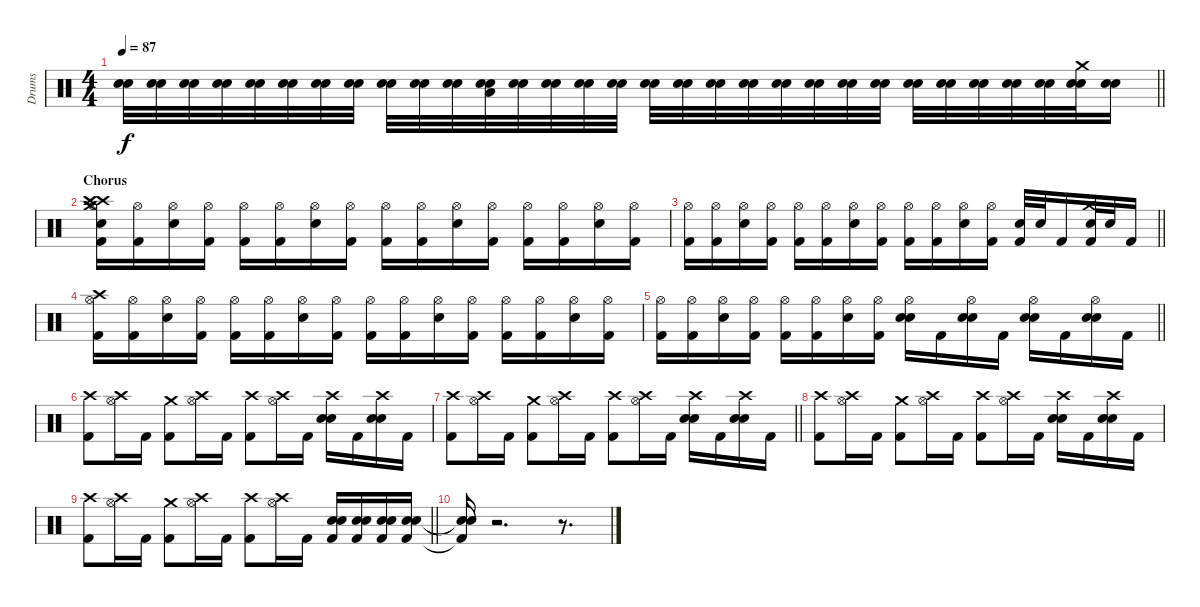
\track ("Drums" "Drums") {instrument percussion}
\staff {score}
\articulation defaults
\ts (4 4)
\tempo 87
\clef neutral
\barLineRight lightlight
\ks c
("Snare (hit) 2" "Electric Snare (hit)").32{dy f} ("Snare (hit) 2" "Electric Snare (hit)").32 ("Snare (hit) 2" "Electric Snare (hit)").32 ("Snare (hit) 2" "Electric Snare (hit)").32 ("Snare (hit) 2" "Electric Snare (hit)").32 ("Snare (hit) 2" "Electric Snare (hit)").32 ("Snare (hit) 2" "Electric Snare (hit)").32 ("Snare (hit) 2" "Electric Snare (hit)").32 ("Snare (hit) 2" "Electric Snare (hit)").32 ("Snare (hit) 2" "Electric Snare (hit)").32 ("Snare (hit) 2" "Electric Snare (hit)").32 ("Low Tom (hit)" "Snare (hit) 2" "Electric Snare (hit)").32 ("Snare (hit) 2" "Electric Snare (hit)").32 ("Snare (hit) 2" "Electric Snare (hit)").32 ("Snare (hit) 2" "Electric Snare (hit)").32 ("Snare (hit) 2" "Electric Snare (hit)").32 ("Snare (hit) 2" "Electric Snare (hit)").32 ("Snare (hit) 2" "Electric Snare (hit)").32 ("Snare (hit) 2" "Electric Snare (hit)").32 ("Snare (hit) 2" "Electric Snare (hit)").32 ("Snare (hit) 2" "Electric Snare (hit)").32 ("Snare (hit) 2" "Electric Snare (hit)").32 ("Snare (hit) 2" "Electric Snare (hit)").32 ("Snare (hit) 2" "Electric Snare (hit)").32 ("Snare (hit) 2" "Electric Snare (hit)").32 ("Snare (hit) 2" "Electric Snare (hit)").32 ("Snare (hit) 2" "Electric Snare (hit)").32 ("Snare (hit) 2" "Electric Snare (hit)").32 ("Snare (hit) 2" "Electric Snare (hit)").32 ("Crash medium (hit)" "Snare (hit) 2" "Electric Snare (hit)").32 ("Snare (hit) 2" "Electric Snare (hit)").16 |
\section ("" "Chorus")
("Crash high (hit)" "Crash high (hit)" "Hi-Hat (open)" "Crash medium (hit)" "Snare (hit) 2" "Kick (hit) 2").16 ("Hi-Hat (open)" "Kick (hit) 2").16 ("Hi-Hat (open)" "Snare (hit) 2").16 ("Hi-Hat (open)" "Kick (hit) 2").16 ("Hi-Hat (open)" "Kick (hit) 2").16 ("Hi-Hat (open)" "Kick (hit) 2").16 ("Hi-Hat (open)" "Snare (hit) 2").16 ("Hi-Hat (open)" "Kick (hit) 2").16 ("Hi-Hat (open)" "Kick (hit) 2").16 ("Hi-Hat (open)" "Kick (hit) 2").16 ("Hi-Hat (open)" "Snare (hit) 2").16 ("Hi-Hat (open)" "Kick (hit) 2").16 ("Hi-Hat (open)" "Kick (hit) 2").16 ("Hi-Hat (open)" "Kick (hit) 2").16 ("Hi-Hat (open)" "Snare (hit) 2").16 ("Hi-Hat (open)" "Kick (hit) 2").16 |
\barLineRight lightlight
("Hi-Hat (open)" "Kick (hit) 2").16 ("Hi-Hat (open)" "Kick (hit) 2").16 ("Hi-Hat (open)" "Snare (hit) 2").16 ("Hi-Hat (open)" "Kick (hit) 2").16 ("Hi-Hat (open)" "Kick (hit) 2").16 ("Hi-Hat (open)" "Kick (hit) 2").16 ("Hi-Hat (open)" "Snare (hit) 2").16 ("Hi-Hat (open)" "Kick (hit) 2").16 ("Hi-Hat (open)" "Kick (hit) 2").16 ("Hi-Hat (open)" "Kick (hit) 2").16 ("Hi-Hat (open)" "Snare (hit) 2").16 ("Hi-Hat (open)" "Kick (hit) 2").16 ("Snare (hit) 2" "Kick (hit) 2").32 "Snare (hit) 2".32 "Kick (hit) 2".16 ("Crash medium (hit)" "Snare (hit) 2" "Kick (hit) 2").32 "Snare (hit) 2".32 "Kick (hit) 2".16 |
("Crash high (hit)" "Hi-Hat (open)" "Kick (hit) 2").16 ("Hi-Hat (open)" "Kick (hit) 2").16 ("Hi-Hat (open)" "Snare (hit) 2").16 ("Hi-Hat (open)" "Kick (hit) 2").16 ("Hi-Hat (open)" "Kick (hit) 2").16 ("Hi-Hat (open)" "Kick (hit) 2").16 ("Hi-Hat (open)" "Snare (hit) 2").16 ("Hi-Hat (open)" "Kick (hit) 2").16 ("Hi-Hat (open)" "Kick (hit) 2").16 ("Hi-Hat (open)" "Kick (hit) 2").16 ("Hi-Hat (open)" "Snare (hit) 2").16 ("Hi-Hat (open)" "Kick (hit) 2").16 ("Hi-Hat (open)" "Kick (hit) 2").16 ("Hi-Hat (open)" "Kick (hit) 2").16 ("Hi-Hat (open)" "Snare (hit) 2").16 ("Hi-Hat (open)" "Kick (hit) 2").16 |
\barLineRight lightlight
("Hi-Hat (open)" "Kick (hit) 2").16 ("Hi-Hat (open)" "Kick (hit) 2").16 ("Hi-Hat (open)" "Snare (hit) 2").16 ("Hi-Hat (open)" "Kick (hit) 2").16 ("Hi-Hat (open)" "Kick (hit) 2").16 ("Hi-Hat (open)" "Kick (hit) 2").16 ("Hi-Hat (open)" "Snare (hit) 2").16 ("Hi-Hat (open)" "Kick (hit) 2").16 ("Hi-Hat (open)" "Electric Snare (hit)" "Snare (hit) 2").16 "Kick (hit) 2".16 ("Hi-Hat (open)" "Electric Snare (hit)" "Snare (hit) 2").16 "Kick (hit) 2".16 ("Hi-Hat (open)" "Electric Snare (hit)" "Snare (hit) 2").16 "Kick (hit) 2".16 ("Hi-Hat (open)" "Electric Snare (hit)" "Snare (hit) 2").16 "Kick (hit) 2".16 |
("Crash high (hit)" "Kick (hit) 2").8 ("Crash high (hit)" "Hi-Hat (open)").16 "Kick (hit) 2".16 ("Crash medium (hit)" "Kick (hit) 2").8 ("Crash high (hit)" "Hi-Hat (open)").16 "Kick (hit) 2".16 ("Crash high (hit)" "Kick (hit) 2").8 ("Crash high (hit)" "Hi-Hat (open)").16 "Kick (hit) 2".16 ("Crash high (hit)" "Snare (hit) 2" "Electric Snare (hit)").16 "Kick (hit) 2".16 ("Crash high (hit)" "Snare (hit) 2" "Electric Snare (hit)").16 "Kick (hit) 2".16 |
\barLineRight lightlight
("Crash high (hit)" "Kick (hit) 2").8 ("Crash high (hit)" "Hi-Hat (open)").16 "Kick (hit) 2".16 ("Crash medium (hit)" "Kick (hit) 2").8 ("Crash high (hit)" "Hi-Hat (open)").16 "Kick (hit) 2".16 ("Crash high (hit)" "Kick (hit) 2").8 ("Crash high (hit)" "Hi-Hat (open)").16 "Kick (hit) 2".16 ("Crash high (hit)" "Snare (hit) 2" "Electric Snare (hit)").16 "Kick (hit) 2".16 ("Crash high (hit)" "Snare (hit) 2" "Electric Snare (hit)").16 "Kick (hit) 2".16 |
("Crash high (hit)" "Kick (hit) 2").8 ("Crash high (hit)" "Hi-Hat (open)").16 "Kick (hit) 2".16 ("Crash medium (hit)" "Kick (hit) 2").8 ("Crash high (hit)" "Hi-Hat (open)").16 "Kick (hit) 2".16 ("Crash high (hit)" "Kick (hit) 2").8 ("Crash high (hit)" "Hi-Hat (open)").16 "Kick (hit) 2".16 ("Crash high (hit)" "Snare (hit) 2" "Electric Snare (hit)").16 "Kick (hit) 2".16 ("Crash high (hit)" "Snare (hit) 2" "Electric Snare (hit)").16 "Kick (hit) 2".16 |
\barLineRight lightlight
("Crash high (hit)" "Kick (hit) 2").8 ("Crash high (hit)" "Hi-Hat (open)").16 "Kick (hit) 2".16 ("Crash medium (hit)" "Kick (hit) 2").8 ("Crash high (hit)" "Hi-Hat (open)").16 "Kick (hit) 2".16 ("Crash high (hit)" "Kick (hit) 2").8 ("Crash high (hit)" "Hi-Hat (open)").16 "Kick (hit) 2".16 ("Snare (hit) 2" "Electric Snare (hit)" "Kick (hit) 2").16 ("Snare (hit) 2" "Electric Snare (hit)" "Kick (hit) 2").16 ("Snare (hit) 2" "Electric Snare (hit)" "Kick (hit) 2").16 ("Snare (hit) 2" "Electric Snare (hit)" "Kick (hit) 2").16 |
("Snare (hit) 2"{t} "Electric Snare (hit)"{t} "Kick (hit) 2"{t}).16 r.2{d} r.8{d}
